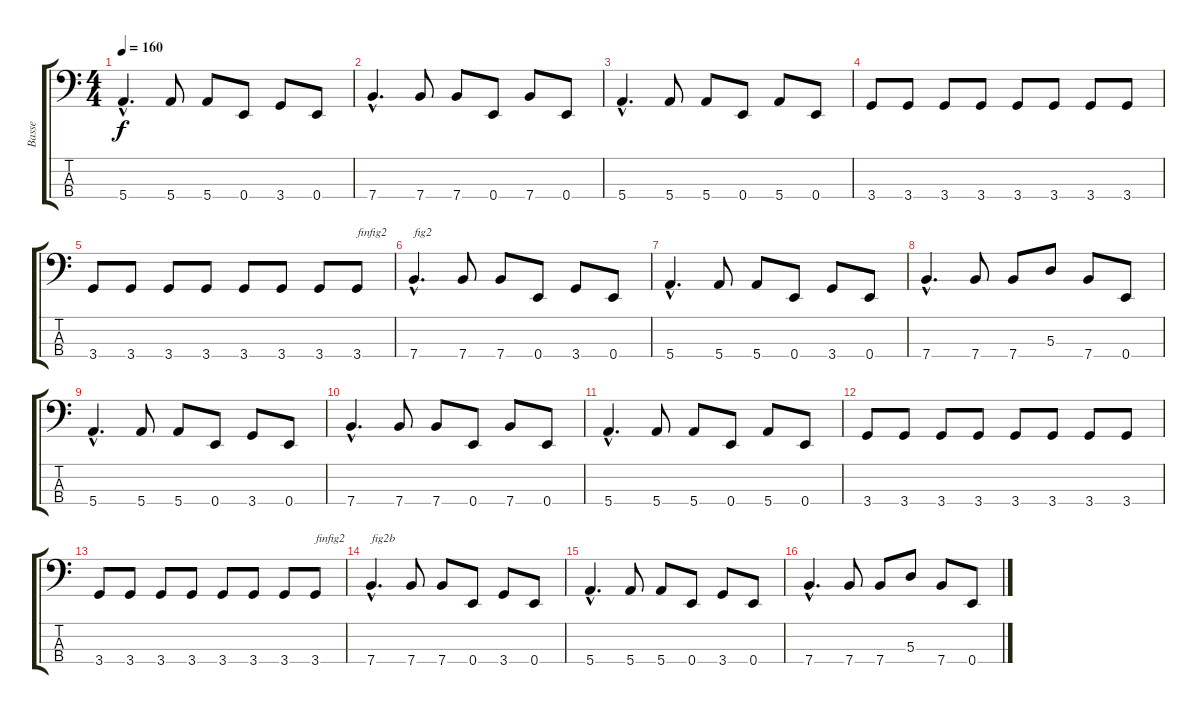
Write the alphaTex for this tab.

\track ("Basse" "Basse") {instrument electricbassfinger}
\staff {score tabs}
\tuning (G2 D2 A1 E1) {hide}
\ts (4 4)
\tempo 160
\clef f4
\ks c
5.4{hac}.4{d dy f} 5.4.8 5.4.8 0.4.8 3.4.8 0.4.8 |
7.4{hac}.4{d} 7.4.8 7.4.8 0.4.8 7.4.8 0.4.8 |
5.4{hac}.4{d} 5.4.8 5.4.8 0.4.8 5.4.8 0.4.8 |
3.4.8 3.4.8 3.4.8 3.4.8 3.4.8 3.4.8 3.4.8 3.4.8 |
3.4.8 3.4.8 3.4.8 3.4.8 3.4.8 3.4.8 3.4.8 3.4.8{txt "finfig2"} |
7.4{hac}.4{d txt "fig2"} 7.4.8 7.4.8 0.4.8 3.4.8 0.4.8 |
5.4{hac}.4{d} 5.4.8 5.4.8 0.4.8 3.4.8 0.4.8 |
7.4{hac}.4{d} 7.4.8 7.4.8 5.3.8 7.4.8 0.4.8 |
5.4{hac}.4{d} 5.4.8 5.4.8 0.4.8 3.4.8 0.4.8 |
7.4{hac}.4{d} 7.4.8 7.4.8 0.4.8 7.4.8 0.4.8 |
5.4{hac}.4{d} 5.4.8 5.4.8 0.4.8 5.4.8 0.4.8 |
3.4.8 3.4.8 3.4.8 3.4.8 3.4.8 3.4.8 3.4.8 3.4.8 |
3.4.8 3.4.8 3.4.8 3.4.8 3.4.8 3.4.8 3.4.8 3.4.8{txt "finfig2"} |
7.4{hac}.4{d txt "fig2b"} 7.4.8 7.4.8 0.4.8 3.4.8 0.4.8 |
5.4{hac}.4{d} 5.4.8 5.4.8 0.4.8 3.4.8 0.4.8 |
7.4{hac}.4{d} 7.4.8 7.4.8 5.3.8 7.4.8 0.4.8
